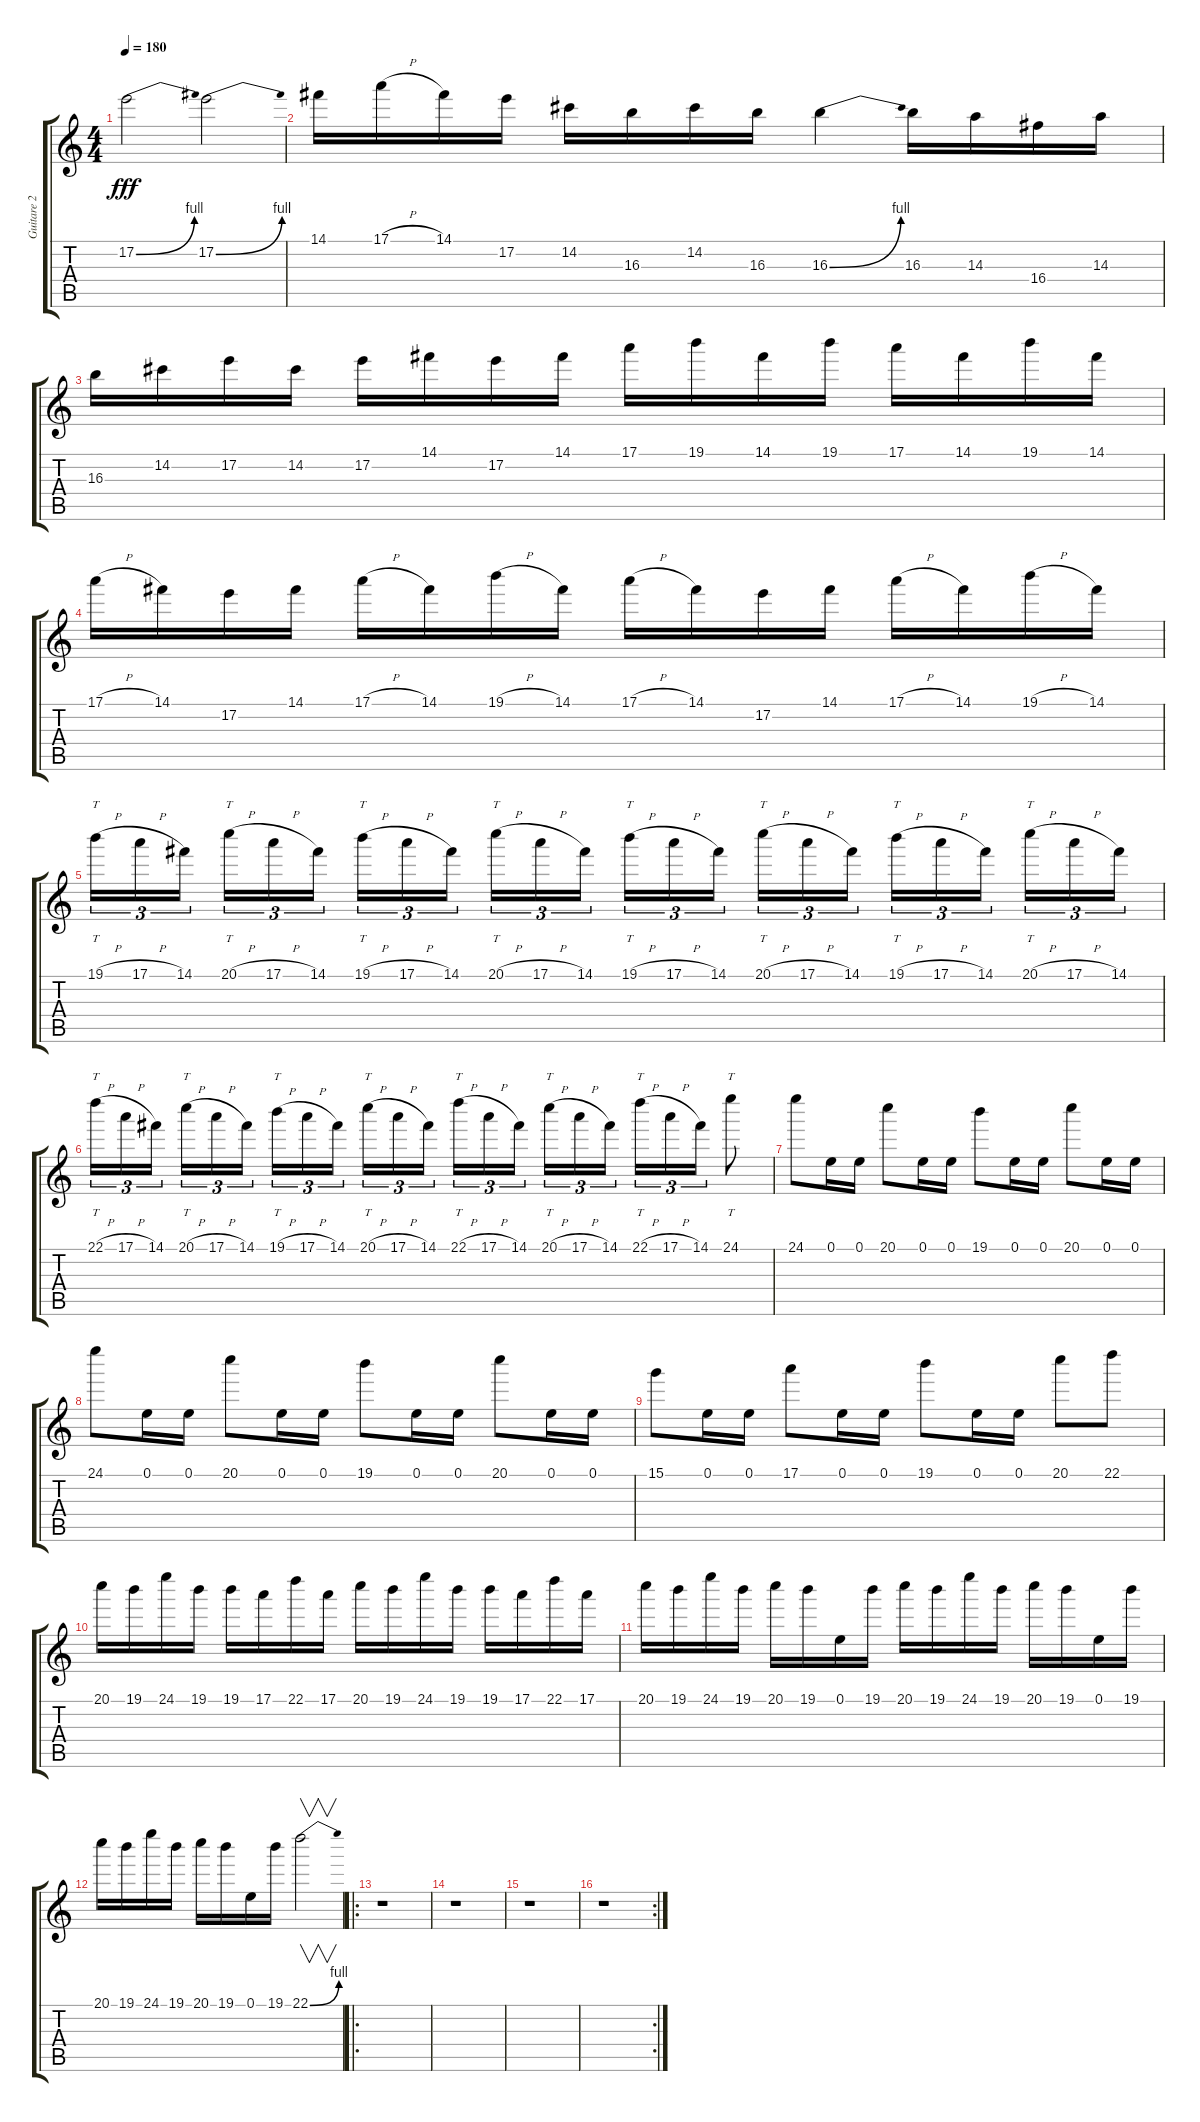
\track ("Guitare 2" "Guitare 2") {instrument distortionguitar}
\staff {score tabs}
\tuning (E4 B3 G3 D3 A2 E2) {hide}
\ts (4 4)
\tempo 180
\clef g2
\ks c
17.2{be (bend 0 0 60 4)}.2{dy fff} 17.2{be (bend 0 0 60 4)}.2 |
14.1.16 17.1{h}.16 14.1.16 17.2.16 14.2.16 16.3.16 14.2.16 16.3.16 16.3{be (bend 0 0 60 4)}.4 16.3.16 14.3.16 16.4.16 14.3.16 |
16.3.16 14.2.16 17.2.16 14.2.16 17.2.16 14.1.16 17.2.16 14.1.16 17.1.16 19.1.16 14.1.16 19.1.16 17.1.16 14.1.16 19.1.16 14.1.16 |
17.1{h}.16 14.1.16 17.2.16 14.1.16 17.1{h}.16 14.1.16 19.1{h}.16 14.1.16 17.1{h}.16 14.1.16 17.2.16 14.1.16 17.1{h}.16 14.1.16 19.1{h}.16 14.1.16 |
19.1{h}.16{tt tu (3 2)} 17.1{h}.16{tu (3 2)} 14.1.16{tu (3 2)} 20.1{h}.16{tt tu (3 2)} 17.1{h}.16{tu (3 2)} 14.1.16{tu (3 2)} 19.1{h}.16{tt tu (3 2)} 17.1{h}.16{tu (3 2)} 14.1.16{tu (3 2)} 20.1{h}.16{tt tu (3 2)} 17.1{h}.16{tu (3 2)} 14.1.16{tu (3 2)} 19.1{h}.16{tt tu (3 2)} 17.1{h}.16{tu (3 2)} 14.1.16{tu (3 2)} 20.1{h}.16{tt tu (3 2)} 17.1{h}.16{tu (3 2)} 14.1.16{tu (3 2)} 19.1{h}.16{tt tu (3 2)} 17.1{h}.16{tu (3 2)} 14.1.16{tu (3 2)} 20.1{h}.16{tt tu (3 2)} 17.1{h}.16{tu (3 2)} 14.1.16{tu (3 2)} |
22.1{h}.16{tt tu (3 2)} 17.1{h}.16{tu (3 2)} 14.1.16{tu (3 2)} 20.1{h}.16{tt tu (3 2)} 17.1{h}.16{tu (3 2)} 14.1.16{tu (3 2)} 19.1{h}.16{tt tu (3 2)} 17.1{h}.16{tu (3 2)} 14.1.16{tu (3 2)} 20.1{h}.16{tt tu (3 2)} 17.1{h}.16{tu (3 2)} 14.1.16{tu (3 2)} 22.1{h}.16{tt tu (3 2)} 17.1{h}.16{tu (3 2)} 14.1.16{tu (3 2)} 20.1{h}.16{tt tu (3 2)} 17.1{h}.16{tu (3 2)} 14.1.16{tu (3 2)} 22.1{h}.16{tt tu (3 2)} 17.1{h}.16{tu (3 2)} 14.1.16{tu (3 2)} 24.1.8{tt} |
24.1.8 0.1.16 0.1.16 20.1.8 0.1.16 0.1.16 19.1.8 0.1.16 0.1.16 20.1.8 0.1.16 0.1.16 |
24.1.8 0.1.16 0.1.16 20.1.8 0.1.16 0.1.16 19.1.8 0.1.16 0.1.16 20.1.8 0.1.16 0.1.16 |
15.1.8 0.1.16 0.1.16 17.1.8 0.1.16 0.1.16 19.1.8 0.1.16 0.1.16 20.1.8 22.1.8 |
20.1.16 19.1.16 24.1.16 19.1.16 19.1.16 17.1.16 22.1.16 17.1.16 20.1.16 19.1.16 24.1.16 19.1.16 19.1.16 17.1.16 22.1.16 17.1.16 |
20.1.16 19.1.16 24.1.16 19.1.16 20.1.16 19.1.16 0.1.16 19.1.16 20.1.16 19.1.16 24.1.16 19.1.16 20.1.16 19.1.16 0.1.16 19.1.16 |
20.1.16 19.1.16 24.1.16 19.1.16 20.1.16 19.1.16 0.1.16 19.1.16 22.1{be (bend 0 0 60 4)}.2{v} |
\ro
r.1 |
r.1 |
r.1 |
\rc 2
r.1
